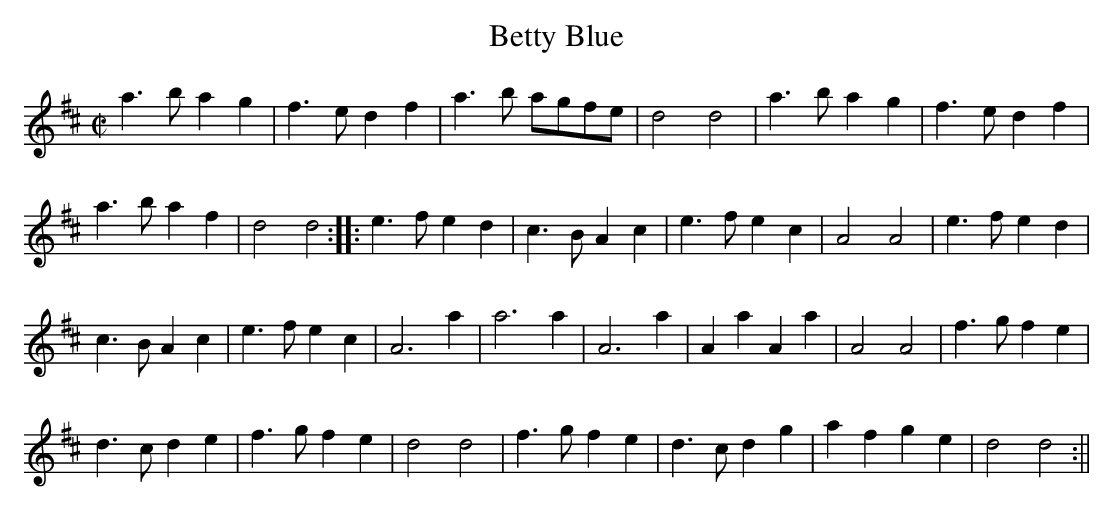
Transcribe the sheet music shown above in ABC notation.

X:1
T:Betty Blue
M:C|
L:1/8
K:D
a3 b a2g2|f3e d2f2|a3b agfe|d4 d4|a3 b a2g2|f3e d2f2|
a3b a2f2|d4 d4::e3 f e2d2|c3 B A2c2|e3 f e2c2|A4 A4|e3 f e2d2|
c3B A2c2|e3 f e2c2|A6 a2|a6 a2|A6 a2|A2 a2 A2 a2|A4 A4|f3 g f2 e2|
d3 c d2 e2|f3 g f2 e2|d4 d4|f3 g f2 e2|d3 c d2 g2|a2 f2 g2 e2|d4 d4:||
